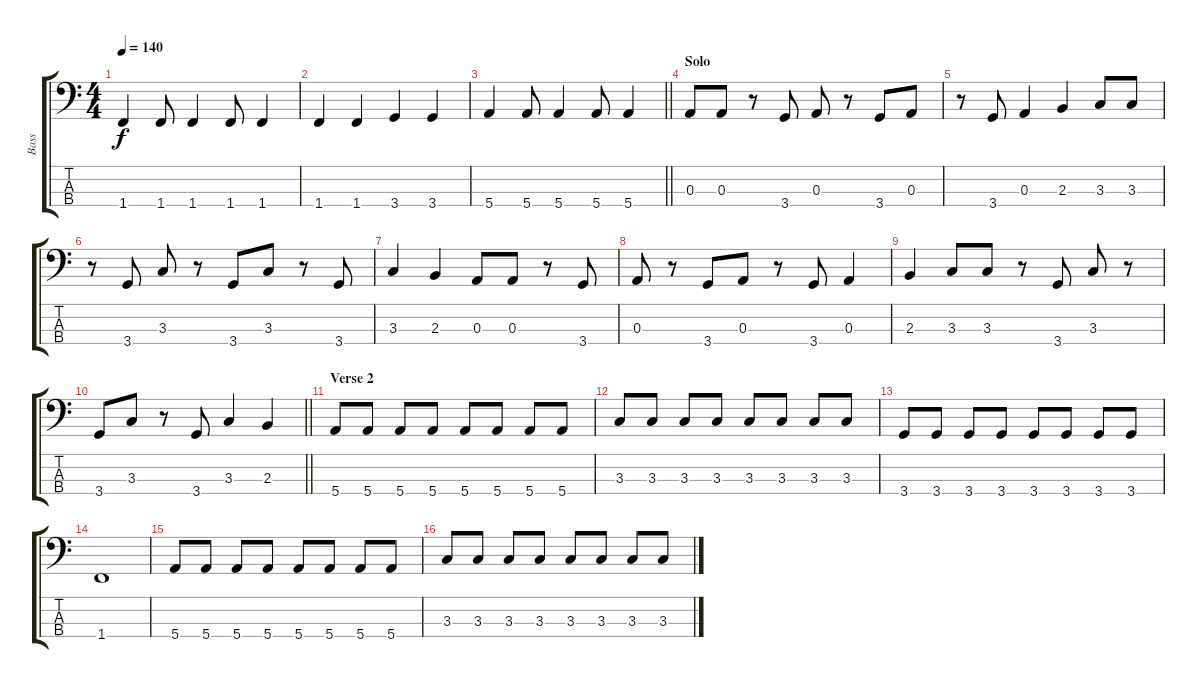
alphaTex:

\track ("Bass" "Bass") {instrument electricbassfinger}
\staff {score tabs}
\tuning (G2 D2 A1 E1) {hide}
\ts (4 4)
\tempo 140
\clef f4
\ks c
1.4.4{dy f} 1.4.8 1.4.4 1.4.8 1.4.4 |
1.4.4 1.4.4 3.4.4 3.4.4 |
\barLineRight lightlight
5.4.4 5.4.8 5.4.4 5.4.8 5.4.4 |
\section ("" "Solo")
0.3.8 0.3.8 r.8 3.4.8 0.3.8 r.8 3.4.8 0.3.8 |
r.8 3.4.8 0.3.4 2.3.4 3.3.8 3.3.8 |
r.8 3.4.8 3.3.8 r.8 3.4.8 3.3.8 r.8 3.4.8 |
3.3.4 2.3.4 0.3.8 0.3.8 r.8 3.4.8 |
0.3.8 r.8 3.4.8 0.3.8 r.8 3.4.8 0.3.4 |
2.3.4 3.3.8 3.3.8 r.8 3.4.8 3.3.8 r.8 |
\barLineRight lightlight
3.4.8 3.3.8 r.8 3.4.8 3.3.4 2.3.4 |
\section ("" "Verse 2")
5.4.8 5.4.8 5.4.8 5.4.8 5.4.8 5.4.8 5.4.8 5.4.8 |
3.3.8 3.3.8 3.3.8 3.3.8 3.3.8 3.3.8 3.3.8 3.3.8 |
3.4.8 3.4.8 3.4.8 3.4.8 3.4.8 3.4.8 3.4.8 3.4.8 |
1.4.1 |
5.4.8 5.4.8 5.4.8 5.4.8 5.4.8 5.4.8 5.4.8 5.4.8 |
3.3.8 3.3.8 3.3.8 3.3.8 3.3.8 3.3.8 3.3.8 3.3.8
